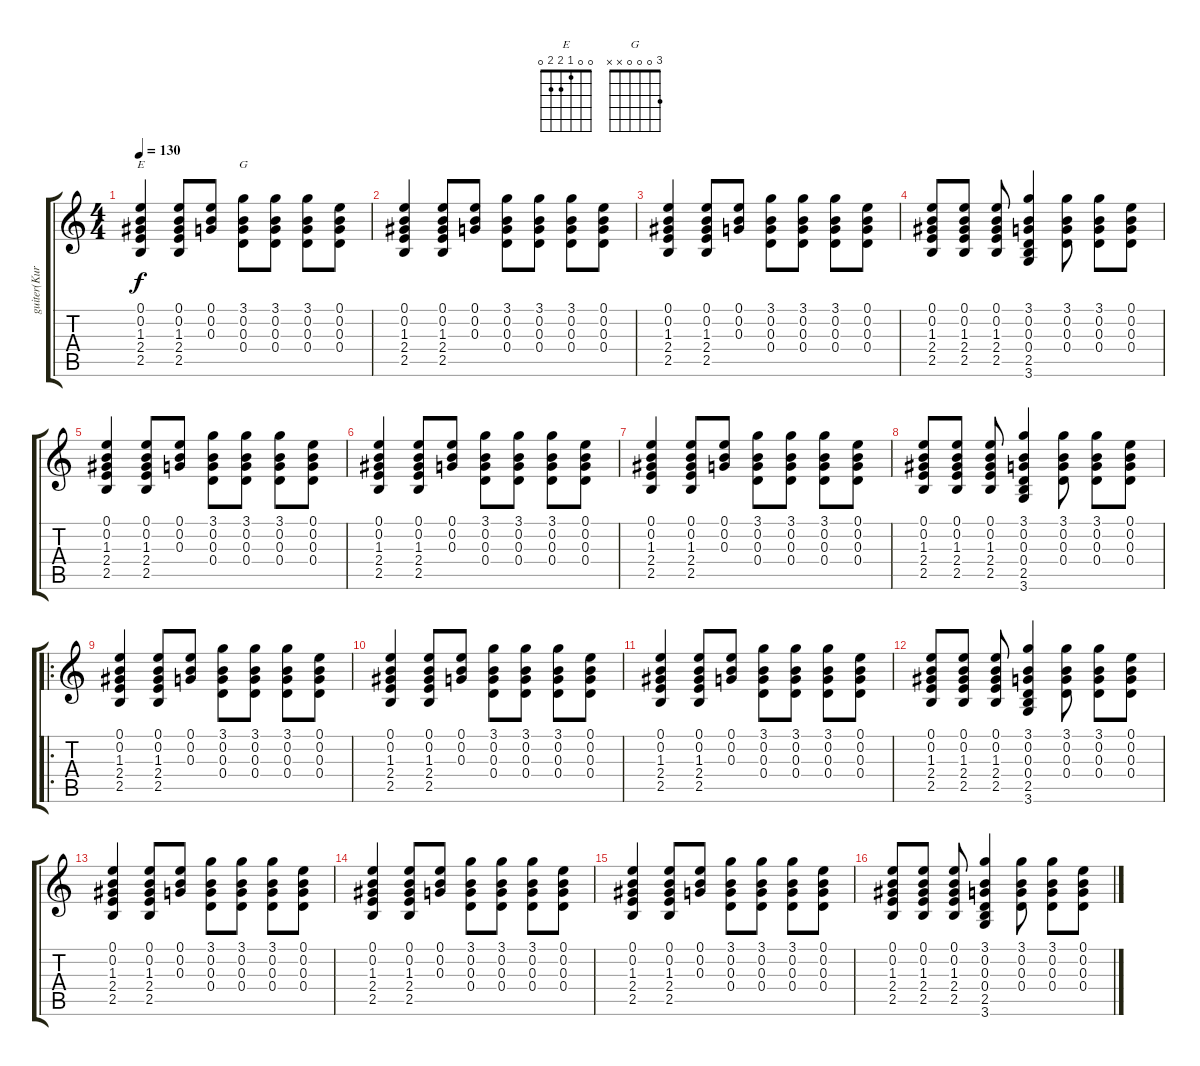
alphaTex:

\track ("guiter(Kurt Cobain)" "guiter(Kur") {instrument overdrivenguitar}
\staff {score tabs}
\tuning (E4 B3 G3 D3 A2 E2) {hide}
\chord ("E" 0 0 1 2 2 0)
\chord ("G" 3 0 0 0 x x)
\ts (4 4)
\tempo 130
\clef g2
\ks c
(0.1 0.2 1.3 2.4 2.5).4{ch "E" dy f instrument overdrivenguitar} (0.1 0.2 1.3 2.4 2.5).8 (0.1 0.2 0.3).8 (3.1 0.2 0.3 0.4).8{ch "G"} (3.1 0.2 0.3 0.4).8 (3.1 0.2 0.3 0.4).8 (0.1 0.2 0.3 0.4).8 |
(0.1 0.2 1.3 2.4 2.5).4 (0.1 0.2 1.3 2.4 2.5).8 (0.1 0.2 0.3).8 (3.1 0.2 0.3 0.4).8 (3.1 0.2 0.3 0.4).8 (3.1 0.2 0.3 0.4).8 (0.1 0.2 0.3 0.4).8 |
(0.1 0.2 1.3 2.4 2.5).4 (0.1 0.2 1.3 2.4 2.5).8 (0.1 0.2 0.3).8 (3.1 0.2 0.3 0.4).8 (3.1 0.2 0.3 0.4).8 (3.1 0.2 0.3 0.4).8 (0.1 0.2 0.3 0.4).8 |
(0.1 0.2 1.3 2.4 2.5).8 (0.1 0.2 1.3 2.4 2.5).8 (0.1 0.2 1.3 2.4 2.5).8 (3.1 0.2 0.3 0.4 2.5 3.6).4 (3.1 0.2 0.3 0.4).8 (3.1 0.2 0.3 0.4).8 (0.1 0.2 0.3 0.4).8 |
(0.1 0.2 1.3 2.4 2.5).4 (0.1 0.2 1.3 2.4 2.5).8 (0.1 0.2 0.3).8 (3.1 0.2 0.3 0.4).8 (3.1 0.2 0.3 0.4).8 (3.1 0.2 0.3 0.4).8 (0.1 0.2 0.3 0.4).8 |
(0.1 0.2 1.3 2.4 2.5).4 (0.1 0.2 1.3 2.4 2.5).8 (0.1 0.2 0.3).8 (3.1 0.2 0.3 0.4).8 (3.1 0.2 0.3 0.4).8 (3.1 0.2 0.3 0.4).8 (0.1 0.2 0.3 0.4).8 |
(0.1 0.2 1.3 2.4 2.5).4 (0.1 0.2 1.3 2.4 2.5).8 (0.1 0.2 0.3).8 (3.1 0.2 0.3 0.4).8 (3.1 0.2 0.3 0.4).8 (3.1 0.2 0.3 0.4).8 (0.1 0.2 0.3 0.4).8 |
(0.1 0.2 1.3 2.4 2.5).8 (0.1 0.2 1.3 2.4 2.5).8 (0.1 0.2 1.3 2.4 2.5).8 (3.1 0.2 0.3 0.4 2.5 3.6).4 (3.1 0.2 0.3 0.4).8 (3.1 0.2 0.3 0.4).8 (0.1 0.2 0.3 0.4).8 |
\ro
(0.1 0.2 1.3 2.4 2.5).4 (0.1 0.2 1.3 2.4 2.5).8 (0.1 0.2 0.3).8 (3.1 0.2 0.3 0.4).8 (3.1 0.2 0.3 0.4).8 (3.1 0.2 0.3 0.4).8 (0.1 0.2 0.3 0.4).8 |
(0.1 0.2 1.3 2.4 2.5).4 (0.1 0.2 1.3 2.4 2.5).8 (0.1 0.2 0.3).8 (3.1 0.2 0.3 0.4).8 (3.1 0.2 0.3 0.4).8 (3.1 0.2 0.3 0.4).8 (0.1 0.2 0.3 0.4).8 |
(0.1 0.2 1.3 2.4 2.5).4 (0.1 0.2 1.3 2.4 2.5).8 (0.1 0.2 0.3).8 (3.1 0.2 0.3 0.4).8 (3.1 0.2 0.3 0.4).8 (3.1 0.2 0.3 0.4).8 (0.1 0.2 0.3 0.4).8 |
(0.1 0.2 1.3 2.4 2.5).8 (0.1 0.2 1.3 2.4 2.5).8 (0.1 0.2 1.3 2.4 2.5).8 (3.1 0.2 0.3 0.4 2.5 3.6).4 (3.1 0.2 0.3 0.4).8 (3.1 0.2 0.3 0.4).8 (0.1 0.2 0.3 0.4).8 |
(0.1 0.2 1.3 2.4 2.5).4 (0.1 0.2 1.3 2.4 2.5).8 (0.1 0.2 0.3).8 (3.1 0.2 0.3 0.4).8 (3.1 0.2 0.3 0.4).8 (3.1 0.2 0.3 0.4).8 (0.1 0.2 0.3 0.4).8 |
(0.1 0.2 1.3 2.4 2.5).4 (0.1 0.2 1.3 2.4 2.5).8 (0.1 0.2 0.3).8 (3.1 0.2 0.3 0.4).8 (3.1 0.2 0.3 0.4).8 (3.1 0.2 0.3 0.4).8 (0.1 0.2 0.3 0.4).8 |
(0.1 0.2 1.3 2.4 2.5).4 (0.1 0.2 1.3 2.4 2.5).8 (0.1 0.2 0.3).8 (3.1 0.2 0.3 0.4).8 (3.1 0.2 0.3 0.4).8 (3.1 0.2 0.3 0.4).8 (0.1 0.2 0.3 0.4).8 |
(0.1 0.2 1.3 2.4 2.5).8 (0.1 0.2 1.3 2.4 2.5).8 (0.1 0.2 1.3 2.4 2.5).8 (3.1 0.2 0.3 0.4 2.5 3.6).4 (3.1 0.2 0.3 0.4).8 (3.1 0.2 0.3 0.4).8 (0.1 0.2 0.3 0.4).8
